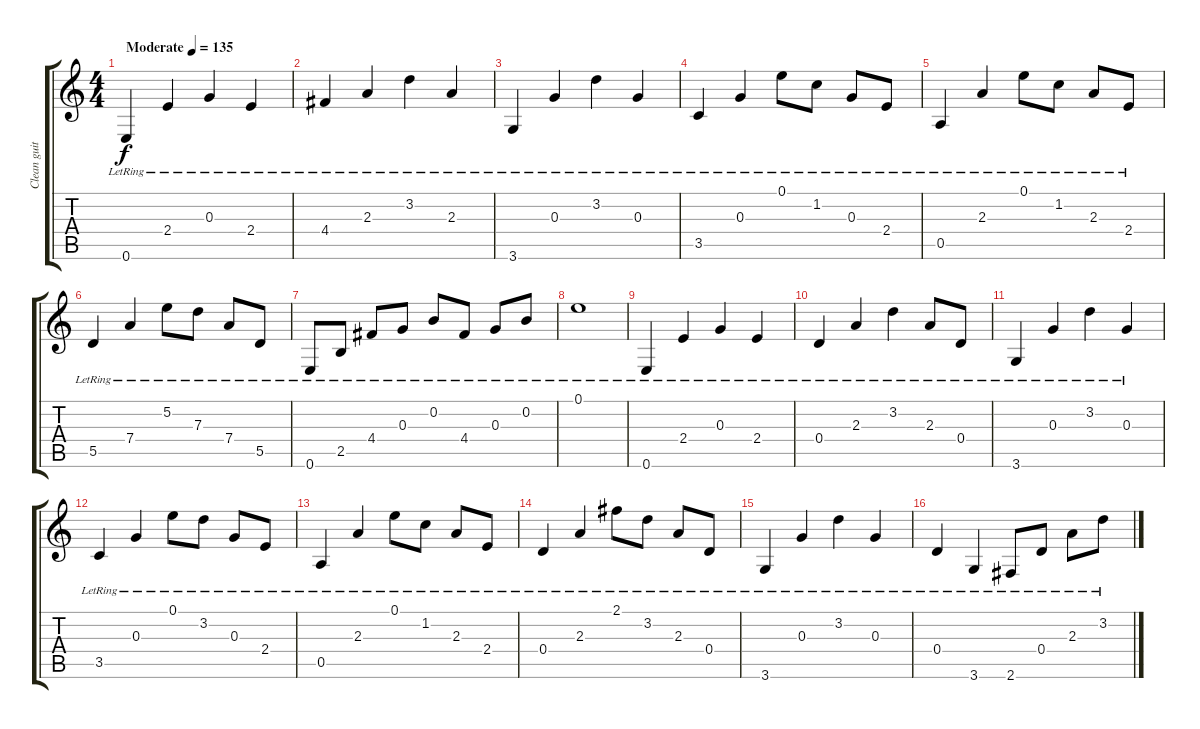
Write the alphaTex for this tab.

\track ("Clean guitar (effect)" "Clean guit") {instrument acousticguitarsteel}
\staff {score tabs}
\tuning (E4 B3 G3 D3 A2 E2) {hide}
\ts (4 4)
\tempo (135 "Moderate")
\clef g2
\ks c
0.6{lr}.4{dy f instrument acousticguitarsteel} 2.4{lr}.4 0.3{lr}.4 2.4{lr}.4 |
4.4{lr}.4 2.3{lr}.4 3.2{lr}.4 2.3{lr}.4 |
3.6{lr}.4 0.3{lr}.4 3.2{lr}.4 0.3{lr}.4 |
3.5{lr}.4 0.3{lr}.4 0.1{lr}.8 1.2{lr}.8 0.3{lr}.8 2.4{lr}.8 |
0.5{lr}.4 2.3{lr}.4 0.1{lr}.8 1.2{lr}.8 2.3{lr}.8 2.4{lr}.8 |
5.5{lr}.4 7.4{lr}.4 5.2{lr}.8 7.3{lr}.8 7.4{lr}.8 5.5{lr}.8 |
0.6{lr}.8 2.5{lr}.8 4.4{lr}.8 0.3{lr}.8 0.2{lr}.8 4.4{lr}.8 0.3{lr}.8 0.2{lr}.8 |
0.1{lr}.1 |
0.6{lr}.4 2.4{lr}.4 0.3{lr}.4 2.4{lr}.4 |
0.4{lr}.4 2.3{lr}.4 3.2{lr}.4 2.3{lr}.8 0.4{lr}.8 |
3.6{lr}.4 0.3{lr}.4 3.2{lr}.4 0.3{lr}.4 |
3.5{lr}.4 0.3{lr}.4 0.1{lr}.8 3.2{lr}.8 0.3{lr}.8 2.4{lr}.8 |
0.5{lr}.4 2.3{lr}.4 0.1{lr}.8 1.2{lr}.8 2.3{lr}.8 2.4{lr}.8 |
0.4{lr}.4 2.3{lr}.4 2.1{lr}.8 3.2{lr}.8 2.3{lr}.8 0.4{lr}.8 |
3.6{lr}.4 0.3{lr}.4 3.2{lr}.4 0.3{lr}.4 |
0.4{lr}.4 3.6{lr}.4 2.6{lr}.8 0.4{lr}.8 2.3{lr}.8 3.2{lr}.8
